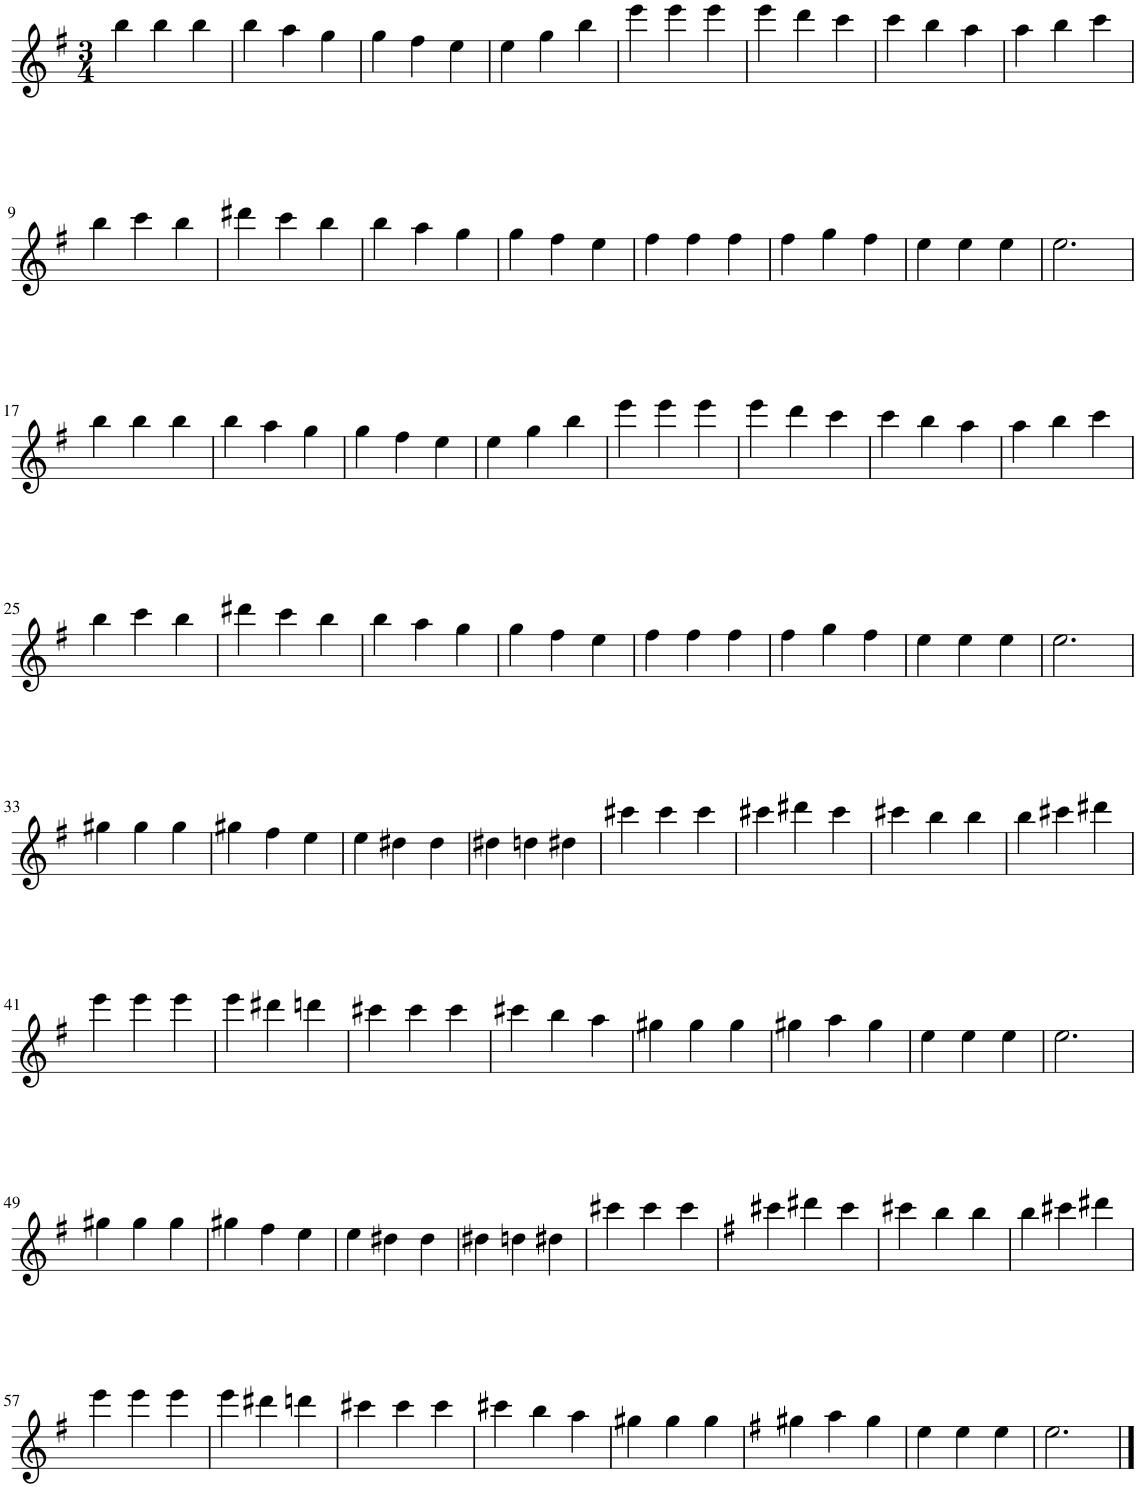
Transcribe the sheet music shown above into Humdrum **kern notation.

**kern
*part1
*staff1
*I"Piano, Flute
*clefG2
*k[f#]
*M3/4
=1
4bb\
4bb\
4bb\
=2
4bb\
4aa\
4gg\
=3
4gg\
4ff#\
4ee\
=4
4ee\
4gg\
4bb\
=5
4eee\
4eee\
4eee\
=6
4eee\
4ddd\
4ccc\
=7
4ccc\
4bb\
4aa\
=8
4aa\
4bb\
4ccc\
!!LO:LB:g=z
=9
4bb\
4ccc\
4bb\
=10
4ddd#X\
4ccc\
4bb\
=11
4bb\
4aa\
4gg\
=12
4gg\
4ff#\
4ee\
=13
4ff#\
4ff#\
4ff#\
=14
4ff#\
4gg\
4ff#\
=15
4ee\
4ee\
4ee\
=16
2.ee\
!!LO:LB:g=z
=17
4bb\
4bb\
4bb\
=18
4bb\
4aa\
4gg\
=19
4gg\
4ff#\
4ee\
=20
4ee\
4gg\
4bb\
=21
4eee\
4eee\
4eee\
=22
4eee\
4ddd\
4ccc\
=23
4ccc\
4bb\
4aa\
=24
4aa\
4bb\
4ccc\
!!LO:LB:g=z
=25
4bb\
4ccc\
4bb\
=26
4ddd#X\
4ccc\
4bb\
=27
4bb\
4aa\
4gg\
=28
4gg\
4ff#\
4ee\
=29
4ff#\
4ff#\
4ff#\
=30
4ff#\
4gg\
4ff#\
=31
4ee\
4ee\
4ee\
=32
2.ee\
!!LO:LB:g=z
=33
4gg#X\
4gg#\
4gg#\
=34
4gg#X\
4ff#\
4ee\
=35
4ee\
4dd#X\
4dd#\
=36
4dd#X\
4ddn\
4dd#X\
=37
4ccc#X\
4ccc#\
4ccc#\
=38
4ccc#X\
4ddd#X\
4ccc#\
=39
4ccc#X\
4bb\
4bb\
=40
4bb\
4ccc#X\
4ddd#X\
!!LO:LB:g=z
=41
4eee\
4eee\
4eee\
=42
4eee\
4ddd#X\
4dddn\
=43
4ccc#X\
4ccc#\
4ccc#\
=44
4ccc#X\
4bb\
4aa\
=45
4gg#X\
4gg#\
4gg#\
=46
4gg#X\
4aa\
4gg#\
=47
4ee\
4ee\
4ee\
=48
2.ee\
!!LO:LB:g=z
=49
4gg#X\
4gg#\
4gg#\
=50
4gg#X\
4ff#\
4ee\
=51
4ee\
4dd#X\
4dd#\
=52
4dd#X\
4ddn\
4dd#X\
=53
4ccc#X\
4ccc#\
4ccc#\
=54
*k[f#]
4ccc#X\
4ddd#X\
4ccc#\
=55
4ccc#X\
4bb\
4bb\
=56
4bb\
4ccc#X\
4ddd#X\
!!LO:LB:g=z
=57
4eee\
4eee\
4eee\
=58
4eee\
4ddd#X\
4dddn\
=59
4ccc#X\
4ccc#\
4ccc#\
=60
4ccc#X\
4bb\
4aa\
=61
4gg#X\
4gg#\
4gg#\
=62
*k[f#]
4gg#X\
4aa\
4gg#\
=63
4ee\
4ee\
4ee\
=64
2.ee\
==
*-
